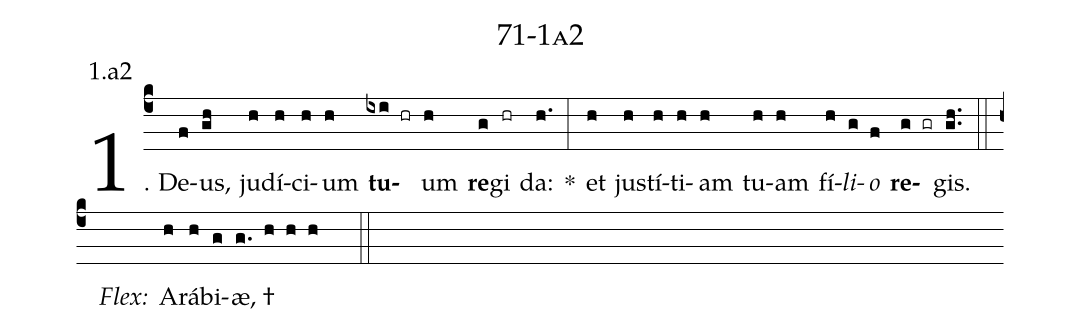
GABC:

name: 71-1a2;
annotation: 1.a2;
%%
(c4)1. De(f)us,(gh) ju(h)dí(h)ci(h)um(h) <b>tu</b>(ixi hr)um(h) <b>re</b>(g)gi(hr) da:(h.) *(:) et(h) jus(h)tí(h)ti(h)am(h) tu(h)am(h) fí(h)<i>li</i>(g)<i>o</i>(f) <b>re</b>(g gr)gis.(gh..) (::)
<i>Flex:</i>()  A(h)rá(h)bi(g)æ, †(g. h h h  ::)
